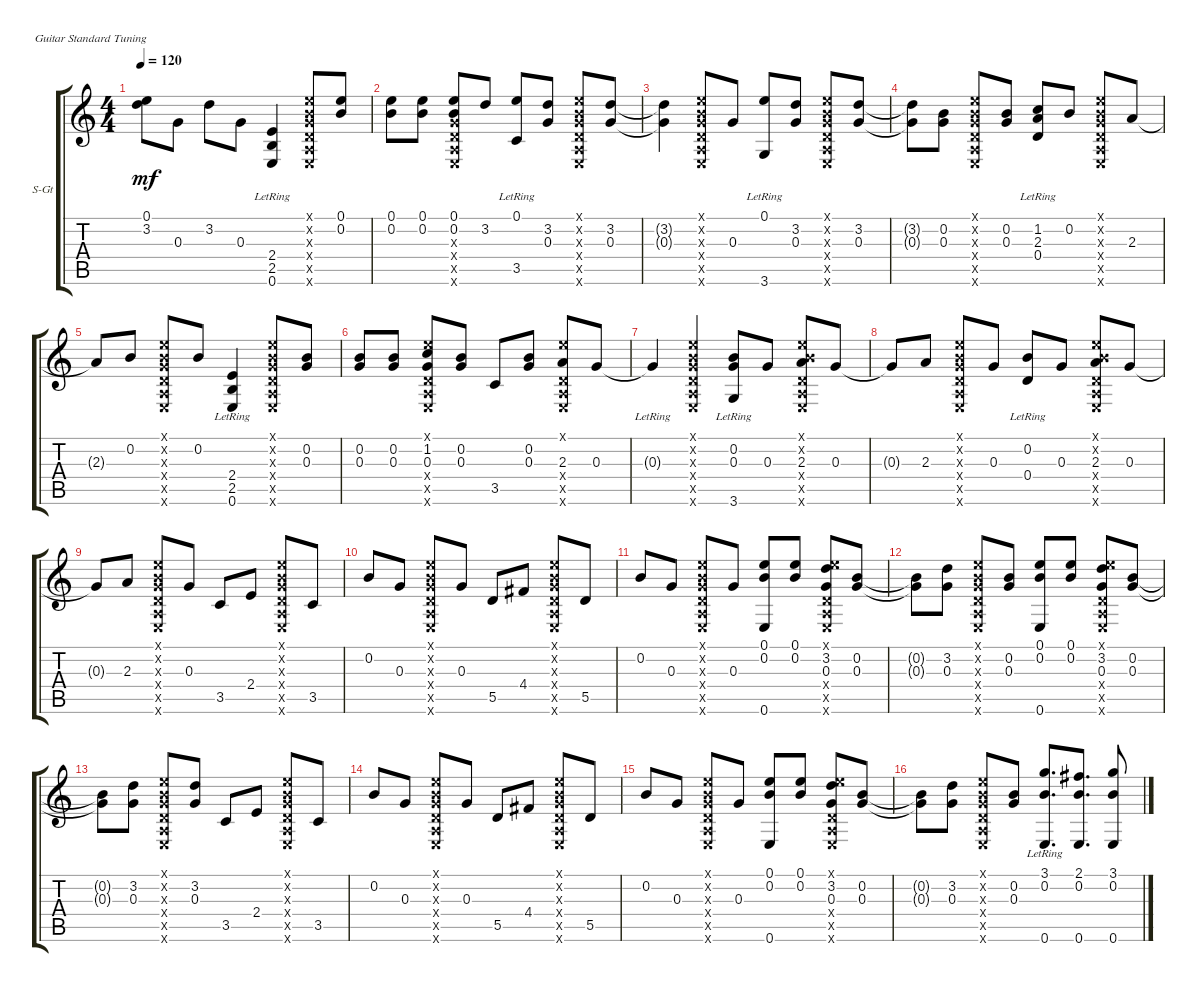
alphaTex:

\defaultSystemsLayout 4
\bracketExtendMode groupsimilarinstruments
\firstSystemTrackNameOrientation horizontal
\otherSystemsTrackNameOrientation horizontal
\track ("Steel Guitar" "S-Gt") {instrument acousticguitarsteel}
\staff {score tabs}
\tuning (E4 B3 G3 D3 A2 E2)
\ts (4 4)
\tempo 120
\clef g2
\ks c
(0.1 3.2).8{dy mf} 0.3.8 3.2.8 0.3.8 (0.6{lr} 2.5{lr} 2.4{lr}).4 (0.3{x} 0.2{x} 0.1{x} 0.6{x} 0.5{x} 0.4{x}).8 (0.1 0.2).8 |
(0.1 0.2).8 (0.1 0.2).8 (0.1 0.2 0.3{x} 0.4{x} 0.5{x} 0.6{x}).8 3.2.8 (0.1 3.5{lr}).8 (3.2 0.3).8 (0.3{x} 0.4{x} 0.5{x} 0.6{x} 0.1{x} 0.2{x}).8 (0.3 3.2).8 |
(0.3{t} 3.2{t}).4 (0.1{x} 0.6{x} 0.5{x} 0.4{x} 0.3{x} 0.2{x}).8 0.3.8 (0.1 3.6{lr}).8 (3.2 0.3).8 (0.3{x} 0.4{x} 0.5{x} 0.2{x} 0.1{x} 0.6{x}).8 (3.2 0.3).8 |
(3.2{t} 0.3{t}).8 (0.2 0.3).8 (0.2{x} 0.1{x} 0.6{x} 0.5{x} 0.4{x} 0.3{x}).8 (0.3 0.2).8 (0.4{lr} 2.3 1.2).8 0.2.8 (0.2{x} 0.3{x} 0.4{x} 0.5{x} 0.6{x} 0.1{x}).8 2.3.8 |
2.3{t}.8 0.2.8 (0.2{x} 0.3{x} 0.4{x} 0.5{x} 0.6{x} 0.1{x}).8 0.2.8 (0.6{lr} 2.5{lr} 2.4{lr}).4 (0.3{x} 0.2{x} 0.1{x} 0.6{x} 0.5{x} 0.4{x}).8 (0.2 0.3).8 |
(0.2 0.3).8 (0.2 0.3).8 (1.2 0.3 0.1{x} 0.4{x} 0.5{x} 0.6{x}).8 (0.2 0.3).8 3.5.8 (0.2 0.3).8 (2.3 0.4{x} 0.5{x} 0.6{x} 0.1{x}).8 0.3.8 |
0.3{lr t}.4 (0.5{x} 0.4{x} 0.3{x} 0.2{x} 0.1{x} 0.6{x}).4 (0.2 0.3 3.6{lr}).8 0.3.8 (2.3 0.2{x} 0.1{x} 0.4{x} 0.5{x} 0.6{x}).8 0.3.8 |
0.3{t}.8 2.3.8 (0.3{x} 0.2{x} 0.1{x} 0.4{x} 0.5{x} 0.6{x}).8 0.3.8 (0.2 0.4{lr}).8 0.3.8 (2.3 0.2{x} 0.1{x} 0.4{x} 0.5{x} 0.6{x}).8 0.3.8 |
0.3{t}.8 2.3.8 (0.3{x} 0.4{x} 0.5{x} 0.6{x} 0.2{x} 0.1{x}).8 0.3.8 3.5.8 2.4.8 (0.4{x} 0.3{x} 0.2{x} 0.1{x} 0.5{x} 0.6{x}).8 3.5.8 |
0.2.8 0.3.8 (0.4{x} 0.3{x} 0.2{x} 0.1{x} 0.5{x} 0.6{x}).8 0.3.8 5.5.8 4.4.8 (0.4{x} 0.3{x} 0.2{x} 0.1{x} 0.5{x} 0.6{x}).8 5.5.8 |
0.2.8 0.3.8 (0.4{x} 0.3{x} 0.2{x} 0.1{x} 0.5{x} 0.6{x}).8 0.3.8 (0.1 0.2 0.6).8 (0.1 0.2).8 (3.2 0.3 0.4{x} 0.5{x} 0.6{x} 0.1{x}).8 (0.2 0.3).8 |
(0.2{t} 0.3{t}).8 (3.2 0.3).8 (0.3{x} 0.4{x} 0.5{x} 0.6{x} 0.2{x} 0.1{x}).8 (0.2 0.3).8 (0.1 0.2 0.6).8 (0.1 0.2).8 (3.2 0.3 0.4{x} 0.5{x} 0.6{x} 0.1{x}).8 (0.2 0.3).8 |
(0.2{t} 0.3{t}).8 (3.2 0.3).8 (0.3{x} 0.4{x} 0.5{x} 0.6{x} 0.2{x} 0.1{x}).8 (3.2 0.3).8 3.5.8 2.4.8 (0.4{x} 0.3{x} 0.2{x} 0.1{x} 0.5{x} 0.6{x}).8 3.5.8 |
0.2.8 0.3.8 (0.4{x} 0.3{x} 0.2{x} 0.1{x} 0.5{x} 0.6{x}).8 0.3.8 5.5.8 4.4.8 (0.4{x} 0.3{x} 0.2{x} 0.1{x} 0.5{x} 0.6{x}).8 5.5.8 |
0.2.8 0.3.8 (0.4{x} 0.3{x} 0.2{x} 0.1{x} 0.5{x} 0.6{x}).8 0.3.8 (0.1 0.2 0.6).8 (0.1 0.2).8 (3.2 0.3 0.4{x} 0.5{x} 0.6{x} 0.1{x}).8 (0.2 0.3).8 |
(0.2{t} 0.3{t}).8 (3.2 0.3).8 (0.3{x} 0.4{x} 0.5{x} 0.6{x} 0.2{x} 0.1{x}).8 (0.2 0.3).8 (0.6{lr} 3.1 0.2).8{d} (2.1 0.6 0.2).8{d} (3.1 0.6 0.2).8
